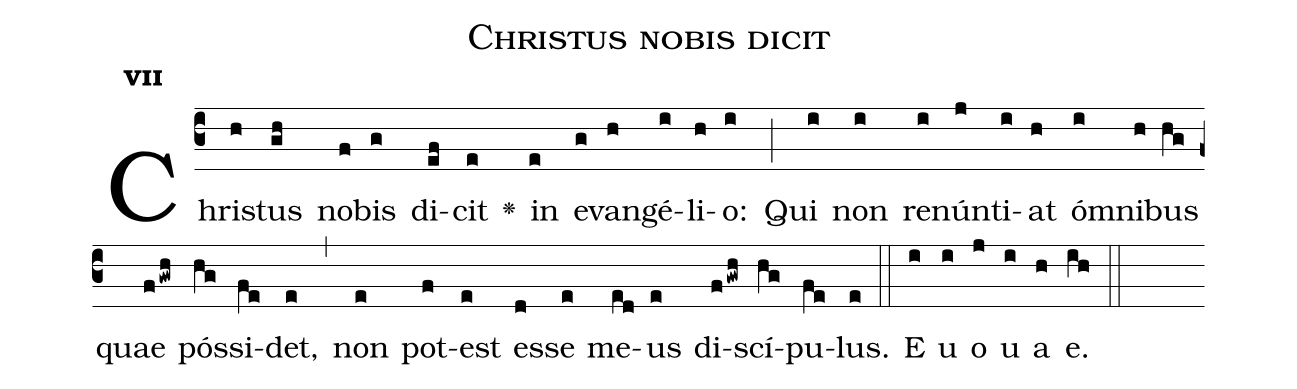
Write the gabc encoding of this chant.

name:Christus nobis dicit;
office-part:Antiphona;
mode:7;
%%
initial-style: 1;
name: Christus nobis dicit;
book: Antiphonae & Responsoria/Tomus IV, p. 154;
occasion: Dominica XXIII per Annum;
office-part: M Ant c;
annotation: 7c2;
centering-scheme: english;
font: OFLSortsMillGoudy;
height: 11;
width: 4.5;
%%
(c3)Chri(h)stus(gh) no(f)bis(g) di(ef)cit(e) <v>\greheightstar</v>() in(e) e(g)van(h)gé(i)li(h)o:(i) (;) Qui(i) non(i) re(i)nún(j)ti(i)at(h) óm(i)ni(h)bus(hg) quae(fgwh) pós(hg)si(fe)det,(e) (,) non(e) pot(f)est(e) es(d)se(e) me(ed)us(e) di(fgwh)scí(hg)pu(fe)lus.(e) (::) E(i) u(i) o(j) u(i) a(h) e.(ih) (::)
